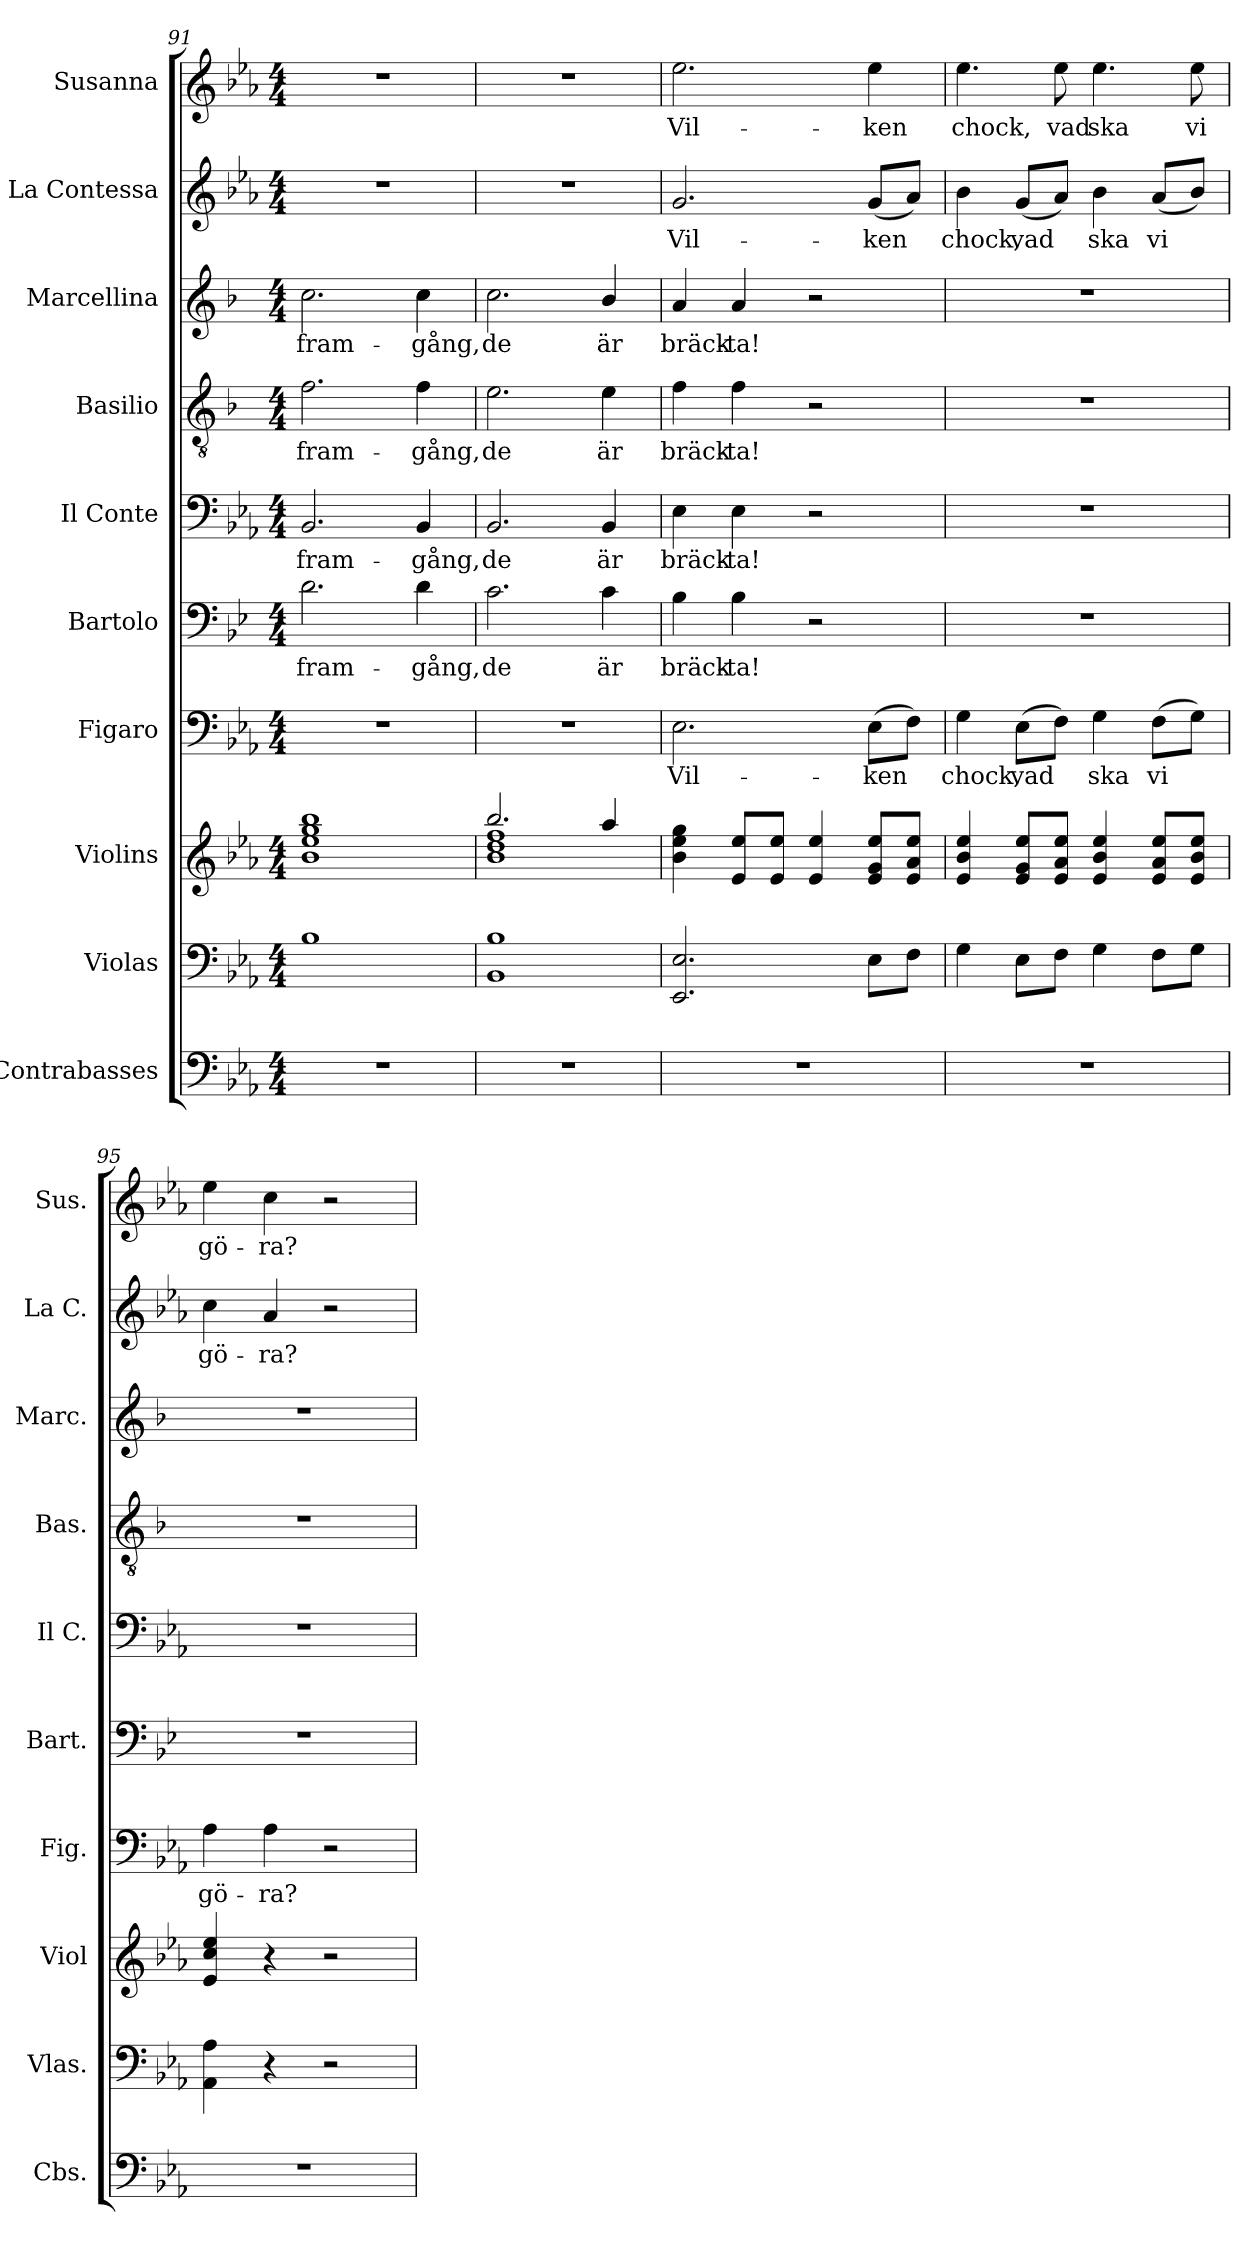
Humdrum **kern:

**kern	**kern	**kern	**kern	**text	**kern	**text	**kern	**text	**kern	**text	**kern	**text	**kern	**text	**kern	**text
*part10	*part9	*part8	*part7	*part7	*part6	*part6	*part5	*part5	*part4	*part4	*part3	*part3	*part2	*part2	*part1	*part1
*staff10	*staff9	*staff8	*staff7	*staff7	*staff6	*staff6	*staff5	*staff5	*staff4	*staff4	*staff3	*staff3	*staff2	*staff2	*staff1	*staff1
*I"Contrabasses	*I"Violas	*I"Violins	*I"Figaro	*	*I"Bartolo	*	*I"Il Conte	*	*I"Basilio	*	*I"Marcellina	*	*I"La Contessa	*	*I"Susanna	*
*I'Cbs.	*I'Vlas.	*I'Viol	*I'Fig.	*	*I'Bart.	*	*I'Il C.	*	*I'Bas.	*	*I'Marc.	*	*I'La C.	*	*I'Sus.	*
*clefF4	*clefF4	*clefG2	*clefF4	*	*clefF4	*	*clefF4	*	*clefGv2	*	*clefG2	*	*clefG2	*	*clefG2	*
*ITrd7c12	*	*	*	*	*ITrd4c7	*	*	*	*ITrd1c2	*	*ITrd1c2	*	*	*	*	*
*k[b-e-a-]	*k[b-e-a-]	*k[b-e-a-]	*k[b-e-a-]	*	*k[b-e-a-]	*	*k[b-e-a-]	*	*k[b-e-a-]	*	*k[b-e-a-]	*	*k[b-e-a-]	*	*k[b-e-a-]	*
*M4/4	*M4/4	*M4/4	*M4/4	*	*M4/4	*	*M4/4	*	*M4/4	*	*M4/4	*	*M4/4	*	*M4/4	*
=91	=91	=91	=91	=91	=91	=91	=91	=91	=91	=91	=91	=91	=91	=91	=91	=91
!	!	!	!	!	!	!LO:LY:b	!	!LO:LY:b	!	!LO:LY:b	!	!LO:LY:b	!	!	!	!
1r	1B-	1b- 1ee- 1gg 1bb-	1r	.	2.G\	fram-	2.BB-/	fram-	2.e-\	fram-	2.b-\	fram-	1r	.	1r	.
!	!	!	!	!	!	!LO:LY:b	!	!LO:LY:b	!	!LO:LY:b	!	!LO:LY:b	!	!	!	!
.	.	.	.	.	4G\	-gång,	4BB-/	-gång,	4e-\	-gång,	4b-\	-gång,	.	.	.	.
=92	=92	=92	=92	=92	=92	=92	=92	=92	=92	=92	=92	=92	=92	=92	=92	=92
*	*	*^	*	*	*	*	*	*	*	*	*	*	*	*	*	*
!	!	!	!	!	!	!	!LO:LY:b	!	!LO:LY:b	!	!LO:LY:b	!	!LO:LY:b	!	!	!	!
1r	1BB- 1B-	2.bb-/	1b- 1dd 1ff	1r	.	2.F\	de	2.BB-/	de	2.d\	de	2.b-\	de	1r	.	1r	.
!	!	!	!	!	!	!	!LO:LY:b	!	!LO:LY:b	!	!LO:LY:b	!	!LO:LY:b	!	!	!	!
.	.	4aa-/	.	.	.	4F\	är	4BB-/	är	4d\	är	4a-/	är	.	.	.	.
*	*	*v	*v	*	*	*	*	*	*	*	*	*	*	*	*	*	*
!!LO:PB:g=z
=93	=93	=93	=93	=93	=93	=93	=93	=93	=93	=93	=93	=93	=93	=93	=93	=93
!	!	!	!	!LO:LY:b	!	!LO:LY:b	!	!LO:LY:b	!	!LO:LY:b	!	!LO:LY:b	!	!LO:LY:b	!	!LO:LY:b
1r	2.EE-/ 2.E-/	4b-\ 4ee-\ 4gg\	2.E-\	Vil-	4E-\	bräck-	4E-\	bräck-	4e-\	bräck-	4g/	bräck-	2.g/	Vil-	2.ee-\	Vil-
!	!	!	!	!	!	!LO:LY:b	!	!LO:LY:b	!	!LO:LY:b	!	!LO:LY:b	!	!	!	!
.	.	8e-/ 8ee-/L	.	.	4E-\	-ta!	4E-\	-ta!	4e-\	-ta!	4g/	-ta!	.	.	.	.
.	.	8e-/ 8ee-/J	.	.	.	.	.	.	.	.	.	.	.	.	.	.
.	.	4e-/ 4ee-/	.	.	2r	.	2r	.	2r	.	2r	.	.	.	.	.
!	!	!	!	!LO:LY:b	!	!	!	!	!	!	!	!	!	!LO:LY:b	!	!LO:LY:b
.	8E-\L	8e-/ 8g/ 8ee-/L	(>8E-\L	-ken	.	.	.	.	.	.	.	.	(<8g/L	-ken	4ee-\	-ken
.	8F\J	8e-/ 8a-/ 8ee-/J	8F\J)	.	.	.	.	.	.	.	.	.	8a-/J)	.	.	.
=94	=94	=94	=94	=94	=94	=94	=94	=94	=94	=94	=94	=94	=94	=94	=94	=94
!	!	!	!	!LO:LY:b	!	!	!	!	!	!	!	!	!	!LO:LY:b	!	!LO:LY:b
1r	4G\	4e-/ 4b-/ 4ee-/	4G\	chock,	1r	.	1r	.	1r	.	1r	.	4b-\	chock,	4.ee-\	chock,
!	!	!	!	!LO:LY:b	!	!	!	!	!	!	!	!	!	!LO:LY:b	!	!
.	8E-\L	8e-/ 8g/ 8ee-/L	(>8E-\L	vad	.	.	.	.	.	.	.	.	(<8g/L	vad	.	.
!	!	!	!	!	!	!	!	!	!	!	!	!	!	!	!	!LO:LY:b
.	8F\J	8e-/ 8a-/ 8ee-/J	8F\J)	.	.	.	.	.	.	.	.	.	8a-/J)	.	8ee-\	vad
!	!	!	!	!LO:LY:b	!	!	!	!	!	!	!	!	!	!LO:LY:b	!	!LO:LY:b
.	4G\	4e-/ 4b-/ 4ee-/	4G\	ska	.	.	.	.	.	.	.	.	4b-\	ska	4.ee-\	ska
!	!	!	!	!LO:LY:b	!	!	!	!	!	!	!	!	!	!LO:LY:b	!	!
.	8F\L	8e-/ 8a-/ 8ee-/L	(>8F\L	vi	.	.	.	.	.	.	.	.	(<8a-/L	vi	.	.
!	!	!	!	!	!	!	!	!	!	!	!	!	!	!	!	!LO:LY:b
.	8G\J	8e-/ 8b-/ 8ee-/J	8G\J)	.	.	.	.	.	.	.	.	.	8b-/J)	.	8ee-\	vi
=95	=95	=95	=95	=95	=95	=95	=95	=95	=95	=95	=95	=95	=95	=95	=95	=95
!	!	!	!	!LO:LY:b	!	!	!	!	!	!	!	!	!	!LO:LY:b	!	!LO:LY:b
1r	4AA-\ 4A-\	4e-/ 4cc/ 4ee-/	4A-\	gö-	1r	.	1r	.	1r	.	1r	.	4cc\	gö-	4ee-\	gö-
!	!	!	!	!LO:LY:b	!	!	!	!	!	!	!	!	!	!LO:LY:b	!	!LO:LY:b
.	4r	4r	4A-\	-ra?	.	.	.	.	.	.	.	.	4a-/	-ra?	4cc\	-ra?
.	2r	2r	2r	.	.	.	.	.	.	.	.	.	2r	.	2r	.
=	=	=	=	=	=	=	=	=	=	=	=	=	=	=	=	=
*-	*-	*-	*-	*-	*-	*-	*-	*-	*-	*-	*-	*-	*-	*-	*-	*-
